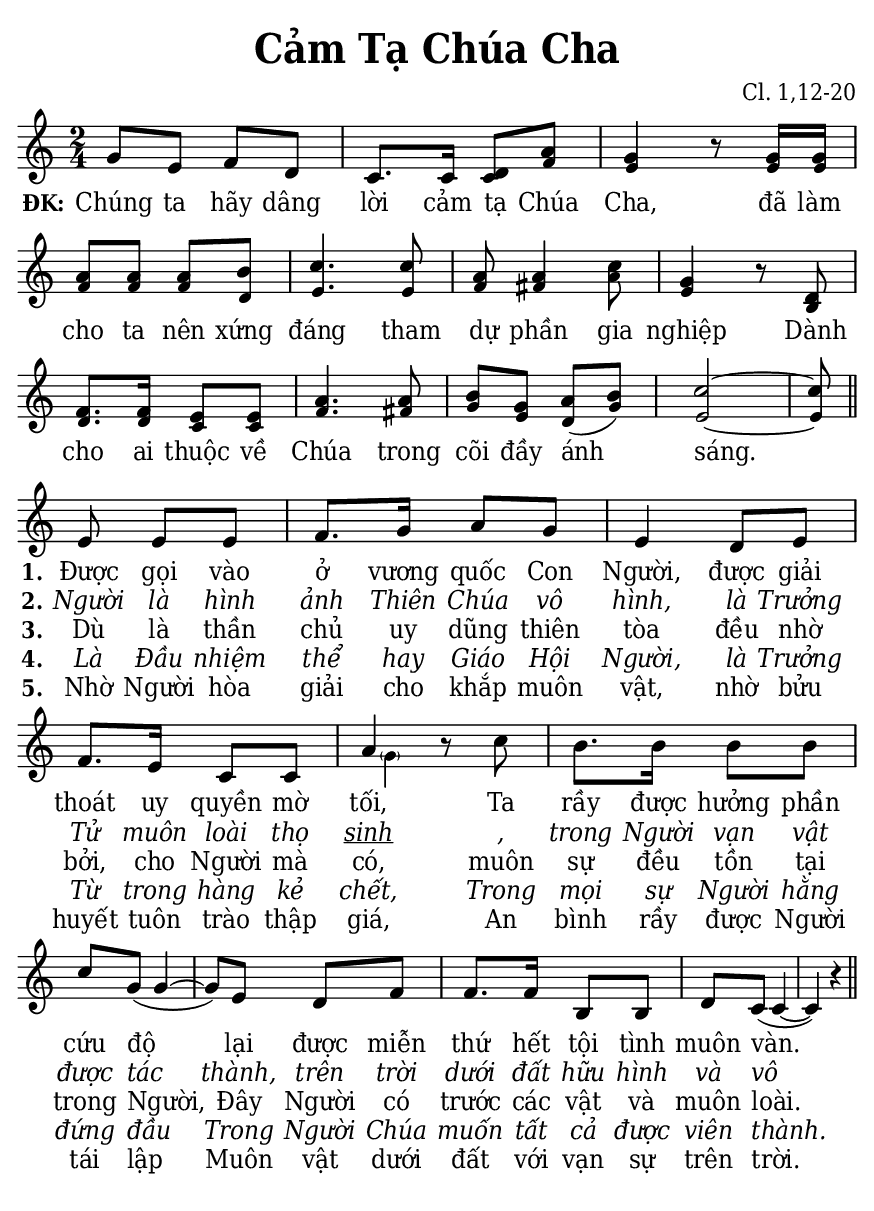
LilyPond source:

% Cài đặt chung\
\version "2.22.1"
\include "english.ly"

\header {
  title = \markup { \fontsize #1 "Cảm Tạ Chúa Cha" }
  composer = "Cl. 1,12-20"
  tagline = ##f
}

% Nhạc phiên khúc
nhacPhienKhucSop = \relative c'' {
  g8 e f d |
  c8. c16 d8 a' |
  g4 r8 g16 g |
  a8 a a b |
  c4. c8 |
  a a4 c8 |
  g4 r8 d |
  f8. f16 e8 e |
  a4. a8 |
  b g a (b) |
  c2 ~ |
  c8 \bar "||" \break
  
  e,8 e e |
  f8. g16 a8 g |
  e4 d8 e |
  f8. e16 c8 c |
  <<
    {
      \voiceOne
      a'4
    }
    \new Voice = "splitpart" {
      \voiceTwo
      \once \override NoteColumn.force-hshift = #1.5
      \tweak font-size #-2
      \parenthesize
      g
    }
  >>
  \oneVoice
  r8 c |
  b8. b16 b8 b |
  c g ( g4 ^~ |
  g8) e d f |
  f8. f16 b,8 b |
  d c (c4 _~ |
  c) r \bar "||"
}

nhacPhienKhucAlto = \relative c'' {
  g8 e f d |
  c8. c16 c8 f |
  e4 r8 e16 e |
  f8 f f d |
  e4. e8 |
  f fs4 a8 |
  e4 r8 b |
  d8. d16 c8 c |
  f4. fs8 |
  g8 e d (g) |
  e2 ~ |
  e8
}

% Lời phiên khúc
loiPhienKhucSop = \lyrics {
  \set stanza = "ĐK:"
  Chúng ta hãy dâng lời cảm tạ Chúa Cha,
  đã làm cho ta nên xứng đáng tham dự phần gia nghiệp
  Dành cho ai thuộc về Chúa trong cõi đầy ánh sáng.
  <<
    {
      \set stanza = "1."
      Được gọi vào ở vương quốc Con Người,
      được giải thoát uy quyền mờ tối,
      Ta rầy được hưởng phần cứu độ
      lại được miễn thứ hết tội tình muôn vàn.
    }
    \new Lyrics {
	    \set associatedVoice = "beSop"
	    \set stanza = "2."
      \override Lyrics.LyricText.font-shape = #'italic
	    Người là hình ảnh Thiên Chúa vô hình,
	    là Trưởng Tử muôn loài thọ
	    \markup { \italic \underline "sinh" },
	    trong Người vạn vật được tác thành,
	    trên trời dưới đất hữu hình và vô hình.
    }
    \new Lyrics {
	    \set associatedVoice = "beSop"
	    \set stanza = "3."
	    Dù là thần chủ uy dũng thiên tòa đều nhờ bởi,
	    cho Người mà có,
	    muôn sự đều tồn tại trong Người,
	    Đây Người có trước các vật và muôn loài.
    }
    \new Lyrics {
	    \set associatedVoice = "beSop"
	    \set stanza = "4."
      \override Lyrics.LyricText.font-shape = #'italic
	    Là Đầu nhiệm thể hay Giáo Hội Người,
	    là Trưởng Từ trong hàng kẻ chết,
	    Trong mọi sự Người hằng đứng đầu
	    Trong Người Chúa muốn tất cả được viên thành.
    }
    \new Lyrics {
	    \set associatedVoice = "beSop"
	    \set stanza = "5."
	    Nhờ Người hòa giải cho khắp muôn vật,
	    nhờ bửu huyết tuôn trào thập giá,
	    An bình rầy được Người tái lập
	    Muôn vật dưới đất với vạn sự trên trời.
    }
  >>
}

% Dàn trang
\paper {
  #(set-paper-size "a5")
  top-margin = 3\mm
  bottom-margin = 3\mm
  left-margin = 3\mm
  right-margin = 3\mm
  indent = #0
  #(define fonts
	 (make-pango-font-tree "Deja Vu Serif Condensed"
	 		       "Deja Vu Serif Condensed"
			       "Deja Vu Serif Condensed"
			       (/ 20 20)))
  print-page-number = ##f
}

TongNhip = {
  \key c \major \time 2/4
  \set Timing.beamExceptions = #'()
  \set Timing.baseMoment = #(ly:make-moment 1/4)
}

% Đổi kích thước nốt cho bè phụ
notBePhu =
#(define-music-function (font-size music) (number? ly:music?)
   (for-some-music
     (lambda (m)
       (if (music-is-of-type? m 'rhythmic-event)
           (begin
             (set! (ly:music-property m 'tweaks)
                   (cons `(font-size . ,font-size)
                         (ly:music-property m 'tweaks)))
             #t)
           #f))
     music)
   music)

\score {
  \new ChoirStaff <<
    \new Staff \with {
        \consists "Merge_rests_engraver"
        printPartCombineTexts = ##f
      }
      <<
      \new Voice \TongNhip \partCombine 
        \nhacPhienKhucSop
        \notBePhu -1 { \nhacPhienKhucAlto }
      \new NullVoice = beSop \nhacPhienKhucSop
      \new Lyrics \lyricsto beSop \loiPhienKhucSop
      >>
  >>
  \layout {
    \override Lyrics.LyricSpace.minimum-distance = #1
    \override Score.BarNumber.break-visibility = ##(#f #f #f)
    \override Score.SpacingSpanner.uniform-stretching = ##t
  } 
}
